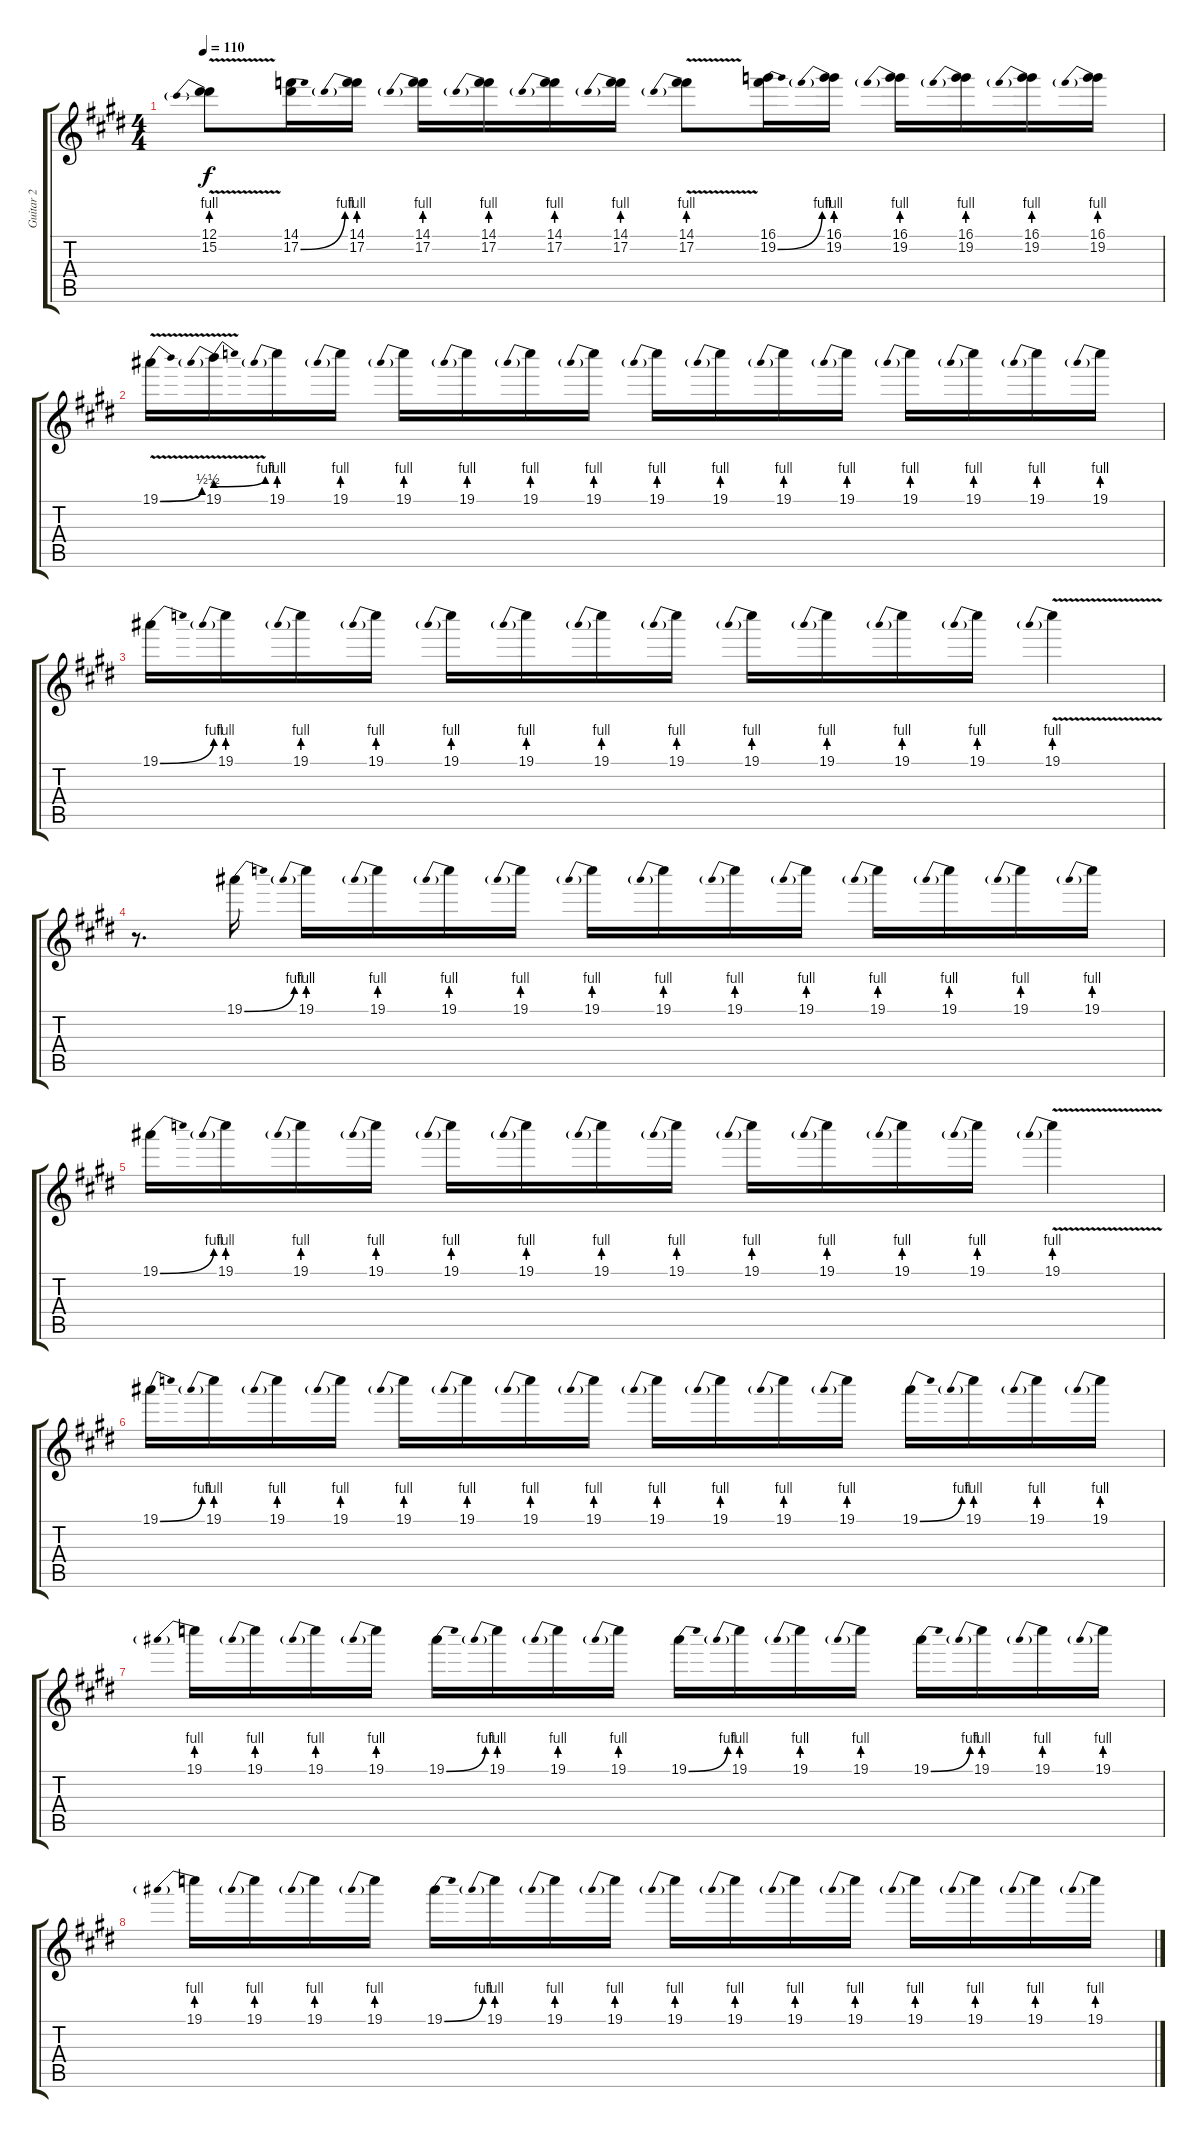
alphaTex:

\track ("Guitar 2" "Guitar 2") {instrument overdrivenguitar}
\staff {score tabs}
\tuning (Eb4 Bb3 Gb3 Db3 Ab2 Eb2) {hide}
\ts (4 4)
\tempo 110
\clef g2
\ks c#minor
(12.1{v} 15.2{be (prebend 0 4 60 4) v}).8{dy f} (14.1 17.2{be (bend 0 0 60 4)}).16 (14.1 17.2{be (prebend 0 4 60 4)}).16 (14.1 17.2{be (prebend 0 4 60 4)}).16 (14.1 17.2{be (prebend 0 4 60 4)}).16 (14.1 17.2{be (prebend 0 4 60 4)}).16 (14.1 17.2{be (prebend 0 4 60 4)}).16 (14.1{v} 17.2{be (prebend 0 4 60 4) v}).8 (16.1 19.2{be (bend 0 0 60 4)}).16 (16.1 19.2{be (prebend 0 4 60 4)}).16 (16.1 19.2{be (prebend 0 4 60 4)}).16 (16.1 19.2{be (prebend 0 4 60 4)}).16 (16.1 19.2{be (prebend 0 4 60 4)}).16 (16.1 19.2{be (prebend 0 4 60 4)}).16 |
19.1{be (bend 0 0 60 2) v}.16 19.1{be (prebendbend 0 2 60 4) v}.16 19.1{be (prebend 0 4 60 4)}.16 19.1{be (prebend 0 4 60 4)}.16 19.1{be (prebend 0 4 60 4)}.16 19.1{be (prebend 0 4 60 4)}.16 19.1{be (prebend 0 4 60 4)}.16 19.1{be (prebend 0 4 60 4)}.16 19.1{be (prebend 0 4 60 4)}.16 19.1{be (prebend 0 4 60 4)}.16 19.1{be (prebend 0 4 60 4)}.16 19.1{be (prebend 0 4 60 4)}.16 19.1{be (prebend 0 4 60 4)}.16 19.1{be (prebend 0 4 60 4)}.16 19.1{be (prebend 0 4 60 4)}.16 19.1{be (prebend 0 4 60 4)}.16 |
19.1{be (bend 0 0 60 4)}.16 19.1{be (prebend 0 4 60 4)}.16 19.1{be (prebend 0 4 60 4)}.16 19.1{be (prebend 0 4 60 4)}.16 19.1{be (prebend 0 4 60 4)}.16 19.1{be (prebend 0 4 60 4)}.16 19.1{be (prebend 0 4 60 4)}.16 19.1{be (prebend 0 4 60 4)}.16 19.1{be (prebend 0 4 60 4)}.16 19.1{be (prebend 0 4 60 4)}.16 19.1{be (prebend 0 4 60 4)}.16 19.1{be (prebend 0 4 60 4)}.16 19.1{be (prebend 0 4 60 4) v}.4 |
r.8{d} 19.1{be (bend 0 0 60 4)}.16 19.1{be (prebend 0 4 60 4)}.16 19.1{be (prebend 0 4 60 4)}.16 19.1{be (prebend 0 4 60 4)}.16 19.1{be (prebend 0 4 60 4)}.16 19.1{be (prebend 0 4 60 4)}.16 19.1{be (prebend 0 4 60 4)}.16 19.1{be (prebend 0 4 60 4)}.16 19.1{be (prebend 0 4 60 4)}.16 19.1{be (prebend 0 4 60 4)}.16 19.1{be (prebend 0 4 60 4)}.16 19.1{be (prebend 0 4 60 4)}.16 19.1{be (prebend 0 4 60 4)}.16 |
19.1{be (bend 0 0 60 4)}.16 19.1{be (prebend 0 4 60 4)}.16 19.1{be (prebend 0 4 60 4)}.16 19.1{be (prebend 0 4 60 4)}.16 19.1{be (prebend 0 4 60 4)}.16 19.1{be (prebend 0 4 60 4)}.16 19.1{be (prebend 0 4 60 4)}.16 19.1{be (prebend 0 4 60 4)}.16 19.1{be (prebend 0 4 60 4)}.16 19.1{be (prebend 0 4 60 4)}.16 19.1{be (prebend 0 4 60 4)}.16 19.1{be (prebend 0 4 60 4)}.16 19.1{be (prebend 0 4 60 4) v}.4 |
19.1{be (bend 0 0 60 4)}.16 19.1{be (prebend 0 4 60 4)}.16 19.1{be (prebend 0 4 60 4)}.16 19.1{be (prebend 0 4 60 4)}.16 19.1{be (prebend 0 4 60 4)}.16 19.1{be (prebend 0 4 60 4)}.16 19.1{be (prebend 0 4 60 4)}.16 19.1{be (prebend 0 4 60 4)}.16 19.1{be (prebend 0 4 60 4)}.16 19.1{be (prebend 0 4 60 4)}.16 19.1{be (prebend 0 4 60 4)}.16 19.1{be (prebend 0 4 60 4)}.16 19.1{be (bend 0 0 60 4)}.16 19.1{be (prebend 0 4 60 4)}.16 19.1{be (prebend 0 4 60 4)}.16 19.1{be (prebend 0 4 60 4)}.16 |
19.1{be (prebend 0 4 60 4)}.16 19.1{be (prebend 0 4 60 4)}.16 19.1{be (prebend 0 4 60 4)}.16 19.1{be (prebend 0 4 60 4)}.16 19.1{be (bend 0 0 60 4)}.16 19.1{be (prebend 0 4 60 4)}.16 19.1{be (prebend 0 4 60 4)}.16 19.1{be (prebend 0 4 60 4)}.16 19.1{be (bend 0 0 60 4)}.16 19.1{be (prebend 0 4 60 4)}.16 19.1{be (prebend 0 4 60 4)}.16 19.1{be (prebend 0 4 60 4)}.16 19.1{be (bend 0 0 60 4)}.16 19.1{be (prebend 0 4 60 4)}.16 19.1{be (prebend 0 4 60 4)}.16 19.1{be (prebend 0 4 60 4)}.16 |
19.1{be (prebend 0 4 60 4)}.16{volume 8} 19.1{be (prebend 0 4 60 4)}.16 19.1{be (prebend 0 4 60 4)}.16 19.1{be (prebend 0 4 60 4)}.16 19.1{be (bend 0 0 60 4)}.16 19.1{be (prebend 0 4 60 4)}.16 19.1{be (prebend 0 4 60 4)}.16 19.1{be (prebend 0 4 60 4)}.16 19.1{be (prebend 0 4 60 4)}.16 19.1{be (prebend 0 4 60 4)}.16 19.1{be (prebend 0 4 60 4)}.16 19.1{be (prebend 0 4 60 4)}.16 19.1{be (prebend 0 4 60 4)}.16 19.1{be (prebend 0 4 60 4)}.16 19.1{be (prebend 0 4 60 4)}.16 19.1{be (prebend 0 4 60 4)}.16
